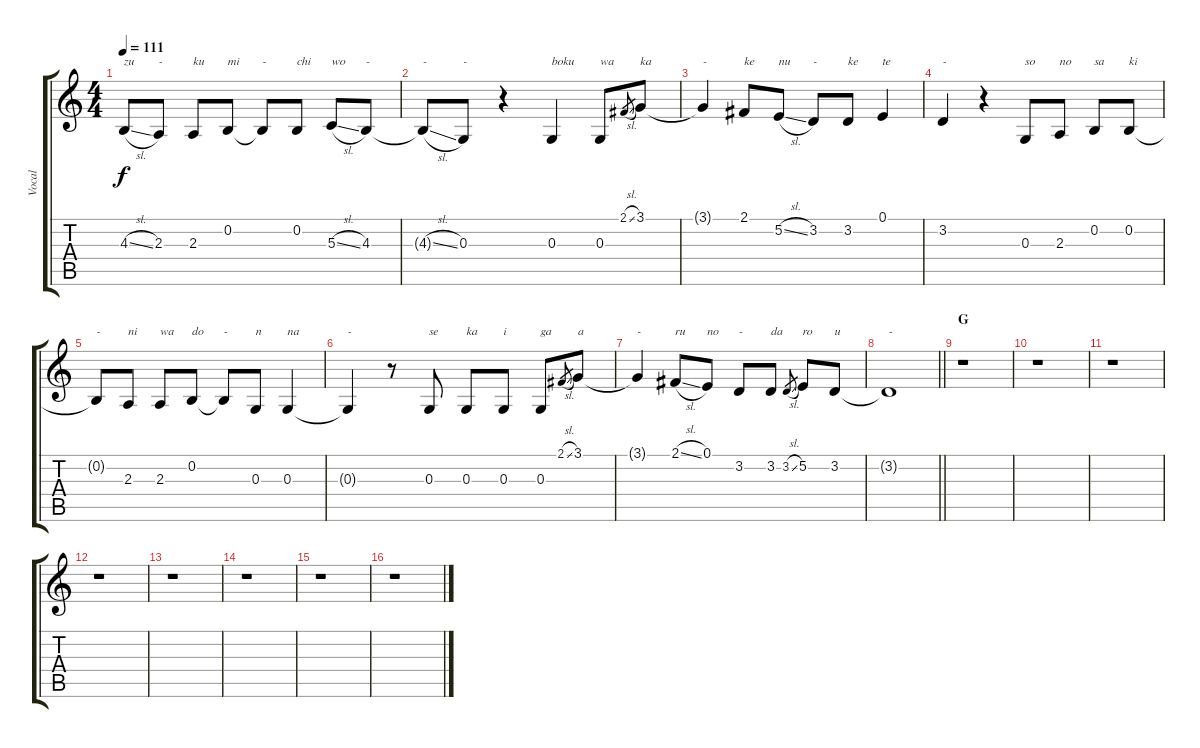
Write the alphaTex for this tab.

\track ("Vocal" "Vocal") {instrument clarinet}
\staff {score tabs}
\tuning (E4 B3 G3 D3 A2 E2) {hide}
\ts (4 4)
\tempo 111
\clef g2
\ks c
4.3{sl}.8{txt "zu" dy f} 2.3.8{txt "-"} 2.3.8{txt "ku"} 0.2.8{txt "mi"} 0.2{t}.8{txt "-"} 0.2.8{txt "chi"} 5.3{sl}.8{txt "wo"} 4.3.8{txt "-"} |
4.3{sl t}.8{txt "-"} 0.3.8{txt "-"} r.4 0.3.4{txt "boku"} 0.3.8{txt "wa"} 2.1{sl}.8{gr} 3.1.8{txt "ka"} |
3.1{t}.4{txt "-"} 2.1.8{txt "ke"} 5.2{sl}.8{txt "nu"} 3.2.8{txt "-"} 3.2.8{txt "ke"} 0.1.4{txt "te"} |
3.2.4{txt "-"} r.4 0.3.8{txt "so"} 2.3.8{txt "no"} 0.2.8{txt "sa"} 0.2.8{txt "ki"} |
0.2{t}.8{txt "-"} 2.3.8{txt "ni"} 2.3.8{txt "wa"} 0.2.8{txt "do"} 0.2{t}.8{txt "-"} 0.3.8{txt "n"} 0.3.4{txt "na"} |
0.3{t}.4{txt "-"} r.8 0.3.8{txt "se"} 0.3.8{txt "ka"} 0.3.8{txt "i"} 0.3.8{txt "ga"} 2.1{sl}.8{gr} 3.1.8{txt "a"} |
3.1{t}.4{txt "-"} 2.1{sl}.8{txt "ru"} 0.1.8{txt "no"} 3.2.8{txt "-"} 3.2.8{txt "da"} 3.2{sl}.8{gr} 5.2.8{txt "ro"} 3.2.8{txt "u"} |
\barLineRight lightlight
3.2{t}.1{txt "-"} |
\section ("" "G")
r.1 |
r.1 |
r.1 |
r.1 |
r.1 |
r.1 |
r.1 |
r.1
